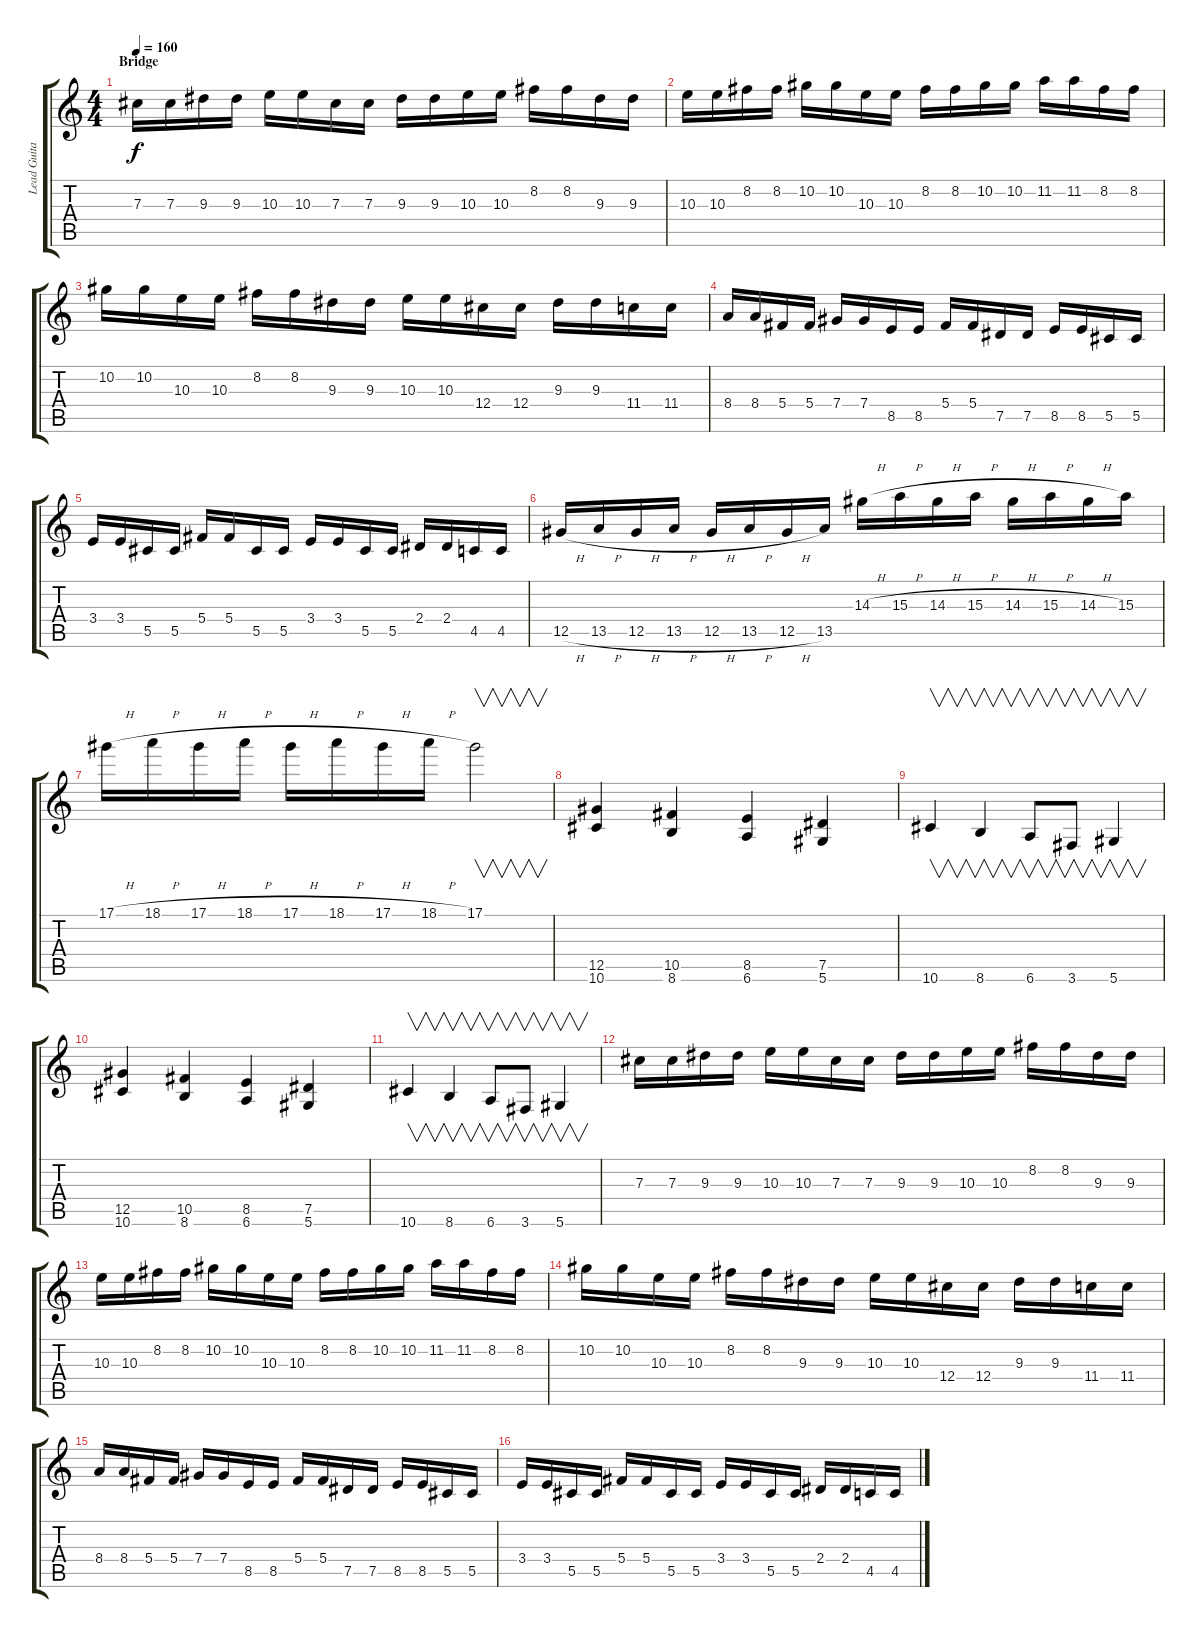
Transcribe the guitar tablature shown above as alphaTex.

\track ("Lead Guitar" "Lead Guita") {instrument overdrivenguitar}
\staff {score tabs}
\tuning (Eb4 Bb3 Gb3 Db3 Ab2 Eb2) {hide}
\ts (4 4)
\section ("" "Bridge")
\tempo 160
\clef g2
\ks c
7.3.16{dy f volume 16} 7.3.16 9.3.16 9.3.16 10.3.16 10.3.16 7.3.16 7.3.16 9.3.16 9.3.16 10.3.16 10.3.16 8.2.16 8.2.16 9.3.16 9.3.16 |
10.3.16 10.3.16 8.2.16 8.2.16 10.2.16 10.2.16 10.3.16 10.3.16 8.2.16 8.2.16 10.2.16 10.2.16 11.2.16 11.2.16 8.2.16 8.2.16 |
10.2.16 10.2.16 10.3.16 10.3.16 8.2.16 8.2.16 9.3.16 9.3.16 10.3.16 10.3.16 12.4.16 12.4.16 9.3.16 9.3.16 11.4.16 11.4.16 |
8.4.16 8.4.16 5.4.16 5.4.16 7.4.16 7.4.16 8.5.16 8.5.16 5.4.16 5.4.16 7.5.16 7.5.16 8.5.16 8.5.16 5.5.16 5.5.16 |
3.4.16 3.4.16 5.5.16 5.5.16 5.4.16 5.4.16 5.5.16 5.5.16 3.4.16 3.4.16 5.5.16 5.5.16 2.4.16 2.4.16 4.5.16 4.5.16 |
12.5{h}.16 13.5{h}.16 12.5{h}.16 13.5{h}.16 12.5{h}.16 13.5{h}.16 12.5{h}.16 13.5.16 14.3{h}.16 15.3{h}.16 14.3{h}.16 15.3{h}.16 14.3{h}.16 15.3{h}.16 14.3{h}.16 15.3.16 |
17.1{h}.16 18.1{h}.16 17.1{h}.16 18.1{h}.16 17.1{h}.16 18.1{h}.16 17.1{h}.16 18.1{h}.16 17.1.2{v} |
(12.5 10.6).4{volume 12} (10.5 8.6).4 (8.5 6.6).4 (7.5 5.6).4 |
10.6.4{v volume 11} 8.6.4{v} 6.6.8{v} 3.6.8{v} 5.6.4{v} |
(12.5 10.6).4{volume 16} (10.5 8.6).4 (8.5 6.6).4 (7.5 5.6).4 |
10.6.4{v volume 11} 8.6.4{v} 6.6.8{v} 3.6.8{v} 5.6.4{v} |
7.3.16{volume 16} 7.3.16 9.3.16 9.3.16 10.3.16 10.3.16 7.3.16 7.3.16 9.3.16 9.3.16 10.3.16 10.3.16 8.2.16 8.2.16 9.3.16 9.3.16 |
10.3.16 10.3.16 8.2.16 8.2.16 10.2.16 10.2.16 10.3.16 10.3.16 8.2.16 8.2.16 10.2.16 10.2.16 11.2.16 11.2.16 8.2.16 8.2.16 |
10.2.16 10.2.16 10.3.16 10.3.16 8.2.16 8.2.16 9.3.16 9.3.16 10.3.16 10.3.16 12.4.16 12.4.16 9.3.16 9.3.16 11.4.16 11.4.16 |
8.4.16 8.4.16 5.4.16 5.4.16 7.4.16 7.4.16 8.5.16 8.5.16 5.4.16 5.4.16 7.5.16 7.5.16 8.5.16 8.5.16 5.5.16 5.5.16 |
3.4.16 3.4.16 5.5.16 5.5.16 5.4.16 5.4.16 5.5.16 5.5.16 3.4.16 3.4.16 5.5.16 5.5.16 2.4.16 2.4.16 4.5.16 4.5.16
